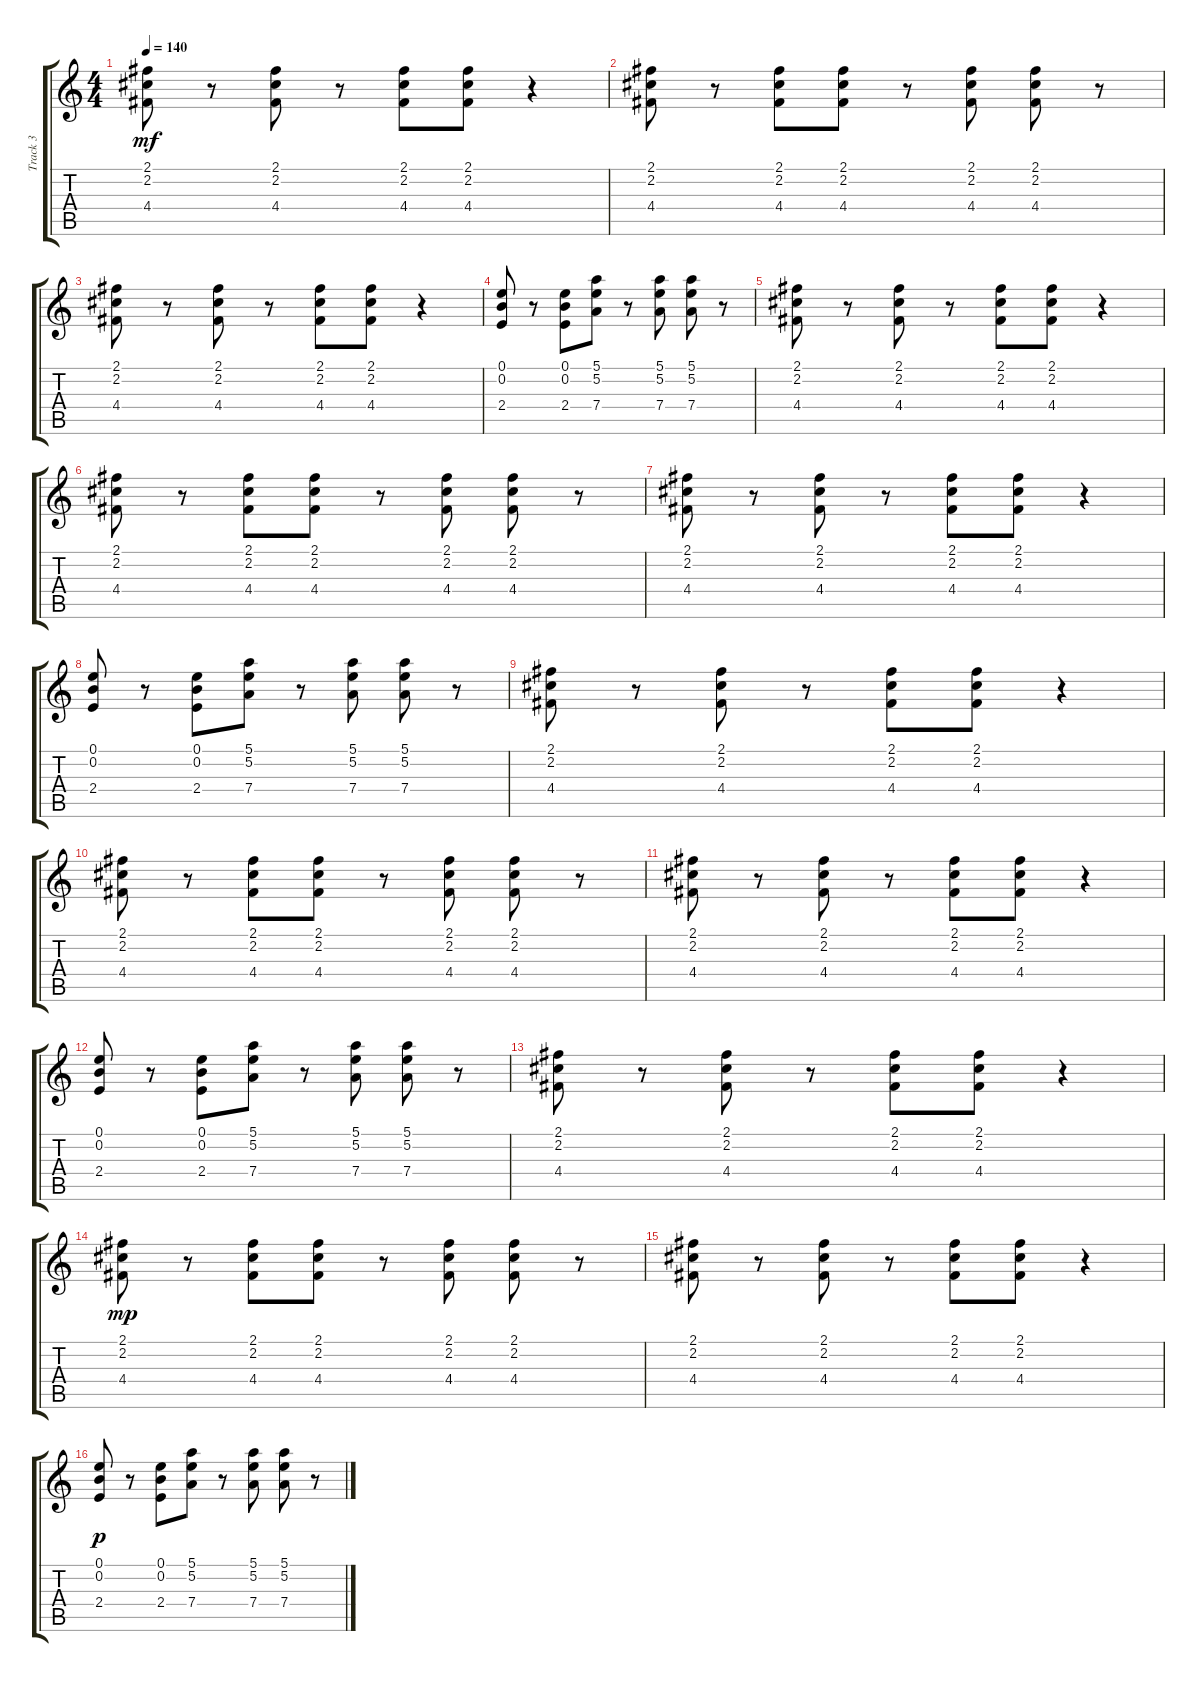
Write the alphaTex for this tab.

\track ("Track 3" "Track 3") {instrument distortionguitar}
\staff {score tabs}
\tuning (E4 B3 G3 D3 A2 E2) {hide}
\ts (4 4)
\tempo 140
\clef g2
\ks c
(2.1 2.2 4.4).8{dy mf} r.8 (2.1 2.2 4.4).8 r.8 (2.1 2.2 4.4).8 (2.1 2.2 4.4).8 r.4 |
(2.1 2.2 4.4).8 r.8 (2.1 2.2 4.4).8 (2.1 2.2 4.4).8 r.8 (2.1 2.2 4.4).8 (2.1 2.2 4.4).8 r.8 |
(2.1 2.2 4.4).8 r.8 (2.1 2.2 4.4).8 r.8 (2.1 2.2 4.4).8 (2.1 2.2 4.4).8 r.4 |
(0.1 0.2 2.4).8 r.8 (0.1 0.2 2.4).8 (5.1 5.2 7.4).8 r.8 (5.1 5.2 7.4).8 (5.1 5.2 7.4).8 r.8 |
(2.1 2.2 4.4).8 r.8 (2.1 2.2 4.4).8 r.8 (2.1 2.2 4.4).8 (2.1 2.2 4.4).8 r.4 |
(2.1 2.2 4.4).8 r.8 (2.1 2.2 4.4).8 (2.1 2.2 4.4).8 r.8 (2.1 2.2 4.4).8 (2.1 2.2 4.4).8 r.8 |
(2.1 2.2 4.4).8 r.8 (2.1 2.2 4.4).8 r.8 (2.1 2.2 4.4).8 (2.1 2.2 4.4).8 r.4 |
(0.1 0.2 2.4).8 r.8 (0.1 0.2 2.4).8 (5.1 5.2 7.4).8 r.8 (5.1 5.2 7.4).8 (5.1 5.2 7.4).8 r.8 |
(2.1 2.2 4.4).8 r.8 (2.1 2.2 4.4).8 r.8 (2.1 2.2 4.4).8 (2.1 2.2 4.4).8 r.4 |
(2.1 2.2 4.4).8 r.8 (2.1 2.2 4.4).8 (2.1 2.2 4.4).8 r.8 (2.1 2.2 4.4).8 (2.1 2.2 4.4).8 r.8 |
(2.1 2.2 4.4).8 r.8 (2.1 2.2 4.4).8 r.8 (2.1 2.2 4.4).8 (2.1 2.2 4.4).8 r.4 |
(0.1 0.2 2.4).8 r.8 (0.1 0.2 2.4).8 (5.1 5.2 7.4).8 r.8 (5.1 5.2 7.4).8 (5.1 5.2 7.4).8 r.8 |
(2.1 2.2 4.4).8 r.8 (2.1 2.2 4.4).8 r.8 (2.1 2.2 4.4).8 (2.1 2.2 4.4).8 r.4 |
(2.1 2.2 4.4).8{dy mp} r.8 (2.1 2.2 4.4).8 (2.1 2.2 4.4).8 r.8 (2.1 2.2 4.4).8 (2.1 2.2 4.4).8 r.8 |
(2.1 2.2 4.4).8 r.8 (2.1 2.2 4.4).8 r.8 (2.1 2.2 4.4).8 (2.1 2.2 4.4).8 r.4 |
(0.1 0.2 2.4).8{dy p} r.8 (0.1 0.2 2.4).8 (5.1 5.2 7.4).8 r.8 (5.1 5.2 7.4).8 (5.1 5.2 7.4).8 r.8
